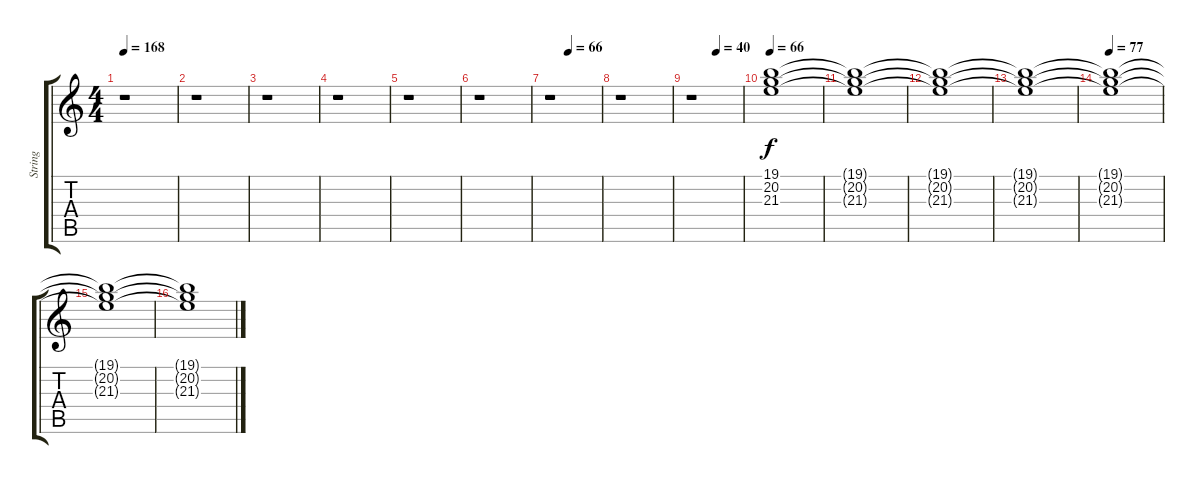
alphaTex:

\track ("String" "String") {instrument stringensemble1}
\staff {score tabs}
\tuning (E4 B3 G3 D3 A2 E2) {hide}
\ts (4 4)
\tempo 168
\clef g2
\ks c
r.1{dy f} |
r.1 |
r.1 |
r.1 |
r.1 |
r.1 |
\tempo (66 0.375)
r.1 |
r.1 |
\tempo (40 0.5)
r.1 |
\tempo 66
(19.1 20.2 21.3).1 |
(19.1{t} 20.2{t} 21.3{t}).1 |
(19.1{t} 20.2{t} 21.3{t}).1 |
(19.1{t} 20.2{t} 21.3{t}).1 |
\tempo 77
(19.1{t} 20.2{t} 21.3{t}).1 |
(19.1{t} 20.2{t} 21.3{t}).1 |
(19.1{t} 20.2{t} 21.3{t}).1
